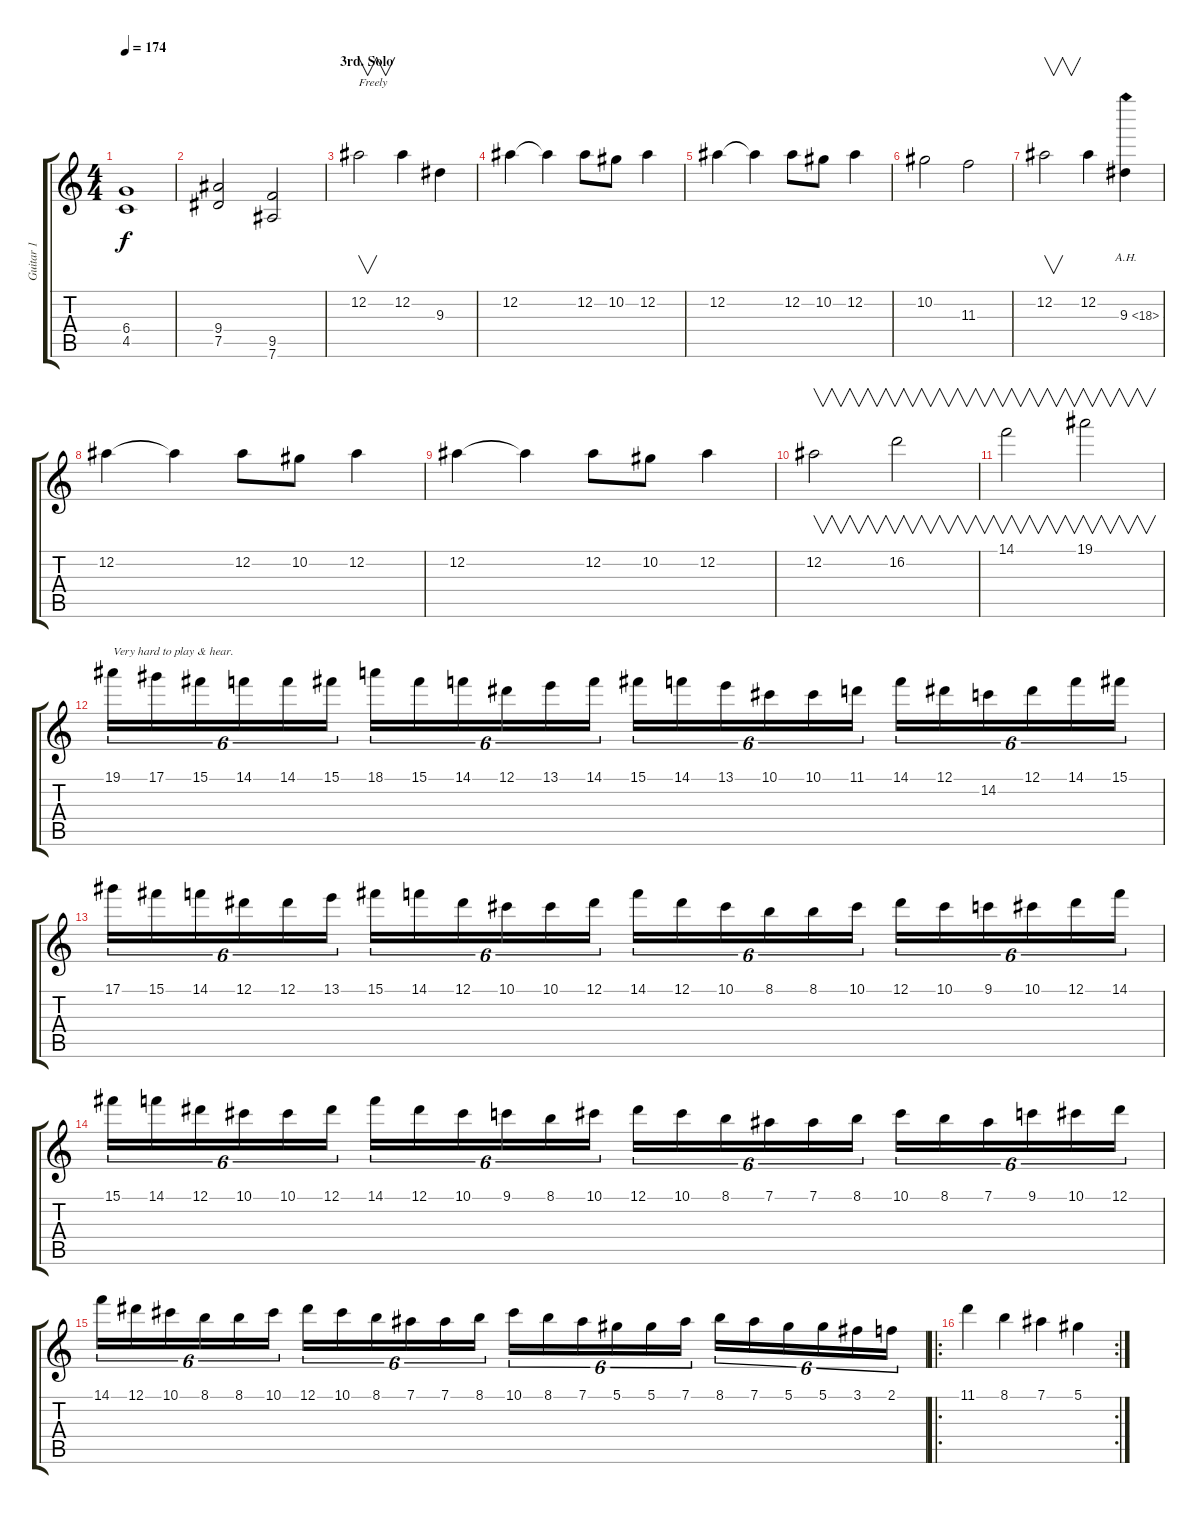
\track ("Guitar 1" "Guitar 1") {instrument distortionguitar}
\staff {score tabs}
\tuning (Eb4 Bb3 Gb3 Db3 Ab2 Eb2) {hide}
\ts (4 4)
\tempo 174
\clef g2
\ks c
(6.4 4.5).1{dy f} |
(9.4 7.5).2 (9.5 7.6).2 |
\section ("" "3rd. Solo")
12.2.2{v txt "Freely"} 12.2.4 9.3.4 |
12.2.4 12.2{t}.4 12.2.8 10.2.8 12.2.4 |
12.2.4 12.2{t}.4 12.2.8 10.2.8 12.2.4 |
10.2.2 11.3.2 |
12.2.2{v} 12.2.4 9.3{ah 9}.4 |
12.2.4 12.2{t}.4 12.2.8 10.2.8 12.2.4 |
12.2.4 12.2{t}.4 12.2.8 10.2.8 12.2.4 |
12.2.2{v} 16.2.2{v} |
14.1.2{v} 19.1.2{v} |
19.1.16{tu (6 4) txt "Very hard to play & hear."} 17.1.16{tu (6 4)} 15.1.16{tu (6 4)} 14.1.16{tu (6 4)} 14.1.16{tu (6 4)} 15.1.16{tu (6 4)} 18.1.16{tu (6 4)} 15.1.16{tu (6 4)} 14.1.16{tu (6 4)} 12.1.16{tu (6 4)} 13.1.16{tu (6 4)} 14.1.16{tu (6 4)} 15.1.16{tu (6 4)} 14.1.16{tu (6 4)} 13.1.16{tu (6 4)} 10.1.16{tu (6 4)} 10.1.16{tu (6 4)} 11.1.16{tu (6 4)} 14.1.16{tu (6 4)} 12.1.16{tu (6 4)} 14.2.16{tu (6 4)} 12.1.16{tu (6 4)} 14.1.16{tu (6 4)} 15.1.16{tu (6 4)} |
17.1.16{tu (6 4)} 15.1.16{tu (6 4)} 14.1.16{tu (6 4)} 12.1.16{tu (6 4)} 12.1.16{tu (6 4)} 13.1.16{tu (6 4)} 15.1.16{tu (6 4)} 14.1.16{tu (6 4)} 12.1.16{tu (6 4)} 10.1.16{tu (6 4)} 10.1.16{tu (6 4)} 12.1.16{tu (6 4)} 14.1.16{tu (6 4)} 12.1.16{tu (6 4)} 10.1.16{tu (6 4)} 8.1.16{tu (6 4)} 8.1.16{tu (6 4)} 10.1.16{tu (6 4)} 12.1.16{tu (6 4)} 10.1.16{tu (6 4)} 9.1.16{tu (6 4)} 10.1.16{tu (6 4)} 12.1.16{tu (6 4)} 14.1.16{tu (6 4)} |
15.1.16{tu (6 4)} 14.1.16{tu (6 4)} 12.1.16{tu (6 4)} 10.1.16{tu (6 4)} 10.1.16{tu (6 4)} 12.1.16{tu (6 4)} 14.1.16{tu (6 4)} 12.1.16{tu (6 4)} 10.1.16{tu (6 4)} 9.1.16{tu (6 4)} 8.1.16{tu (6 4)} 10.1.16{tu (6 4)} 12.1.16{tu (6 4)} 10.1.16{tu (6 4)} 8.1.16{tu (6 4)} 7.1.16{tu (6 4)} 7.1.16{tu (6 4)} 8.1.16{tu (6 4)} 10.1.16{tu (6 4)} 8.1.16{tu (6 4)} 7.1.16{tu (6 4)} 9.1.16{tu (6 4)} 10.1.16{tu (6 4)} 12.1.16{tu (6 4)} |
14.1.16{tu (6 4)} 12.1.16{tu (6 4)} 10.1.16{tu (6 4)} 8.1.16{tu (6 4)} 8.1.16{tu (6 4)} 10.1.16{tu (6 4)} 12.1.16{tu (6 4)} 10.1.16{tu (6 4)} 8.1.16{tu (6 4)} 7.1.16{tu (6 4)} 7.1.16{tu (6 4)} 8.1.16{tu (6 4)} 10.1.16{tu (6 4)} 8.1.16{tu (6 4)} 7.1.16{tu (6 4)} 5.1.16{tu (6 4)} 5.1.16{tu (6 4)} 7.1.16{tu (6 4)} 8.1.16{tu (6 4)} 7.1.16{tu (6 4)} 5.1.16{tu (6 4)} 5.1.16{tu (6 4)} 3.1.16{tu (6 4)} 2.1.16{tu (6 4)} |
\ro
\rc 2
11.1.4 8.1.4 7.1.4 5.1.4
